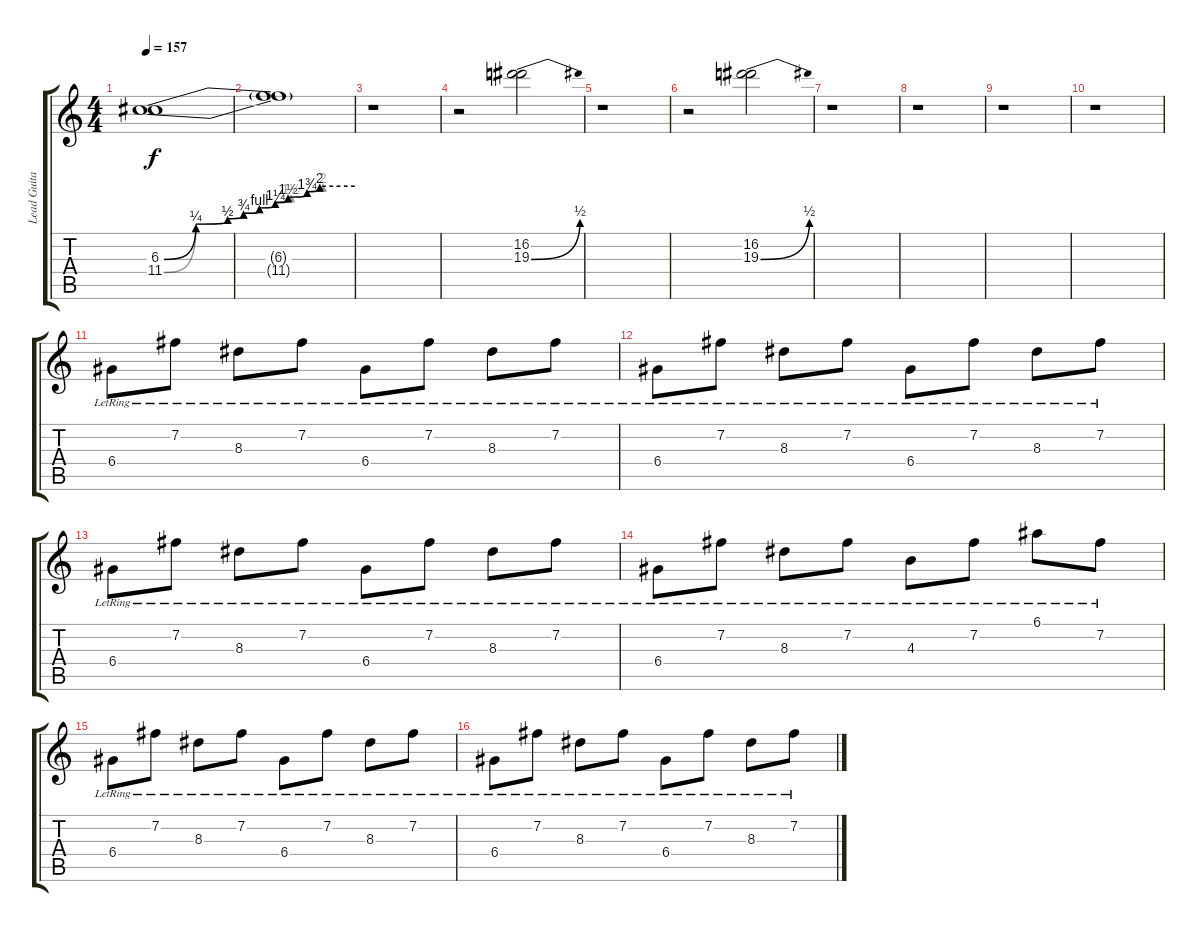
\track ("Lead Guitar" "Lead Guita") {instrument electricguitarclean}
\staff {score tabs}
\tuning (E4 B3 G3 D3 A2 E2) {hide}
\ts (4 4)
\tempo 157
\clef g2
\ks c
(6.3{be (custom 0 0 10 1 20 2 25 3 30 4 35 5 39 6 45 7 49 8 60 8)} 11.4{be (custom 0 0 10 1 20 2 25 3 30 4 35 5 40 6 45 7 50 8 60 8)}).1{dy f instrument distortionguitar} |
(6.3{t} 11.4{t}).1 |
r.1 |
r.2 (16.2 19.3{be (bend 0 0 60 2)}).2 |
r.1 |
r.2 (16.2 19.3{be (bend 0 0 60 2)}).2 |
r.1 |
r.1 |
r.1 |
r.1 |
6.4{lr}.8{instrument electricguitarclean} 7.2{lr}.8 8.3{lr}.8 7.2{lr}.8 6.4{lr}.8 7.2{lr}.8 8.3{lr}.8 7.2{lr}.8 |
6.4{lr}.8 7.2{lr}.8 8.3{lr}.8 7.2{lr}.8 6.4{lr}.8 7.2{lr}.8 8.3{lr}.8 7.2{lr}.8 |
6.4{lr}.8 7.2{lr}.8 8.3{lr}.8 7.2{lr}.8 6.4{lr}.8 7.2{lr}.8 8.3{lr}.8 7.2{lr}.8 |
6.4{lr}.8 7.2{lr}.8 8.3{lr}.8 7.2{lr}.8 4.3{lr}.8 7.2{lr}.8 6.1{lr}.8 7.2{lr}.8 |
6.4{lr}.8 7.2{lr}.8 8.3{lr}.8 7.2{lr}.8 6.4{lr}.8 7.2{lr}.8 8.3{lr}.8 7.2{lr}.8 |
6.4{lr}.8 7.2{lr}.8 8.3{lr}.8 7.2{lr}.8 6.4{lr}.8 7.2{lr}.8 8.3{lr}.8 7.2{lr}.8
